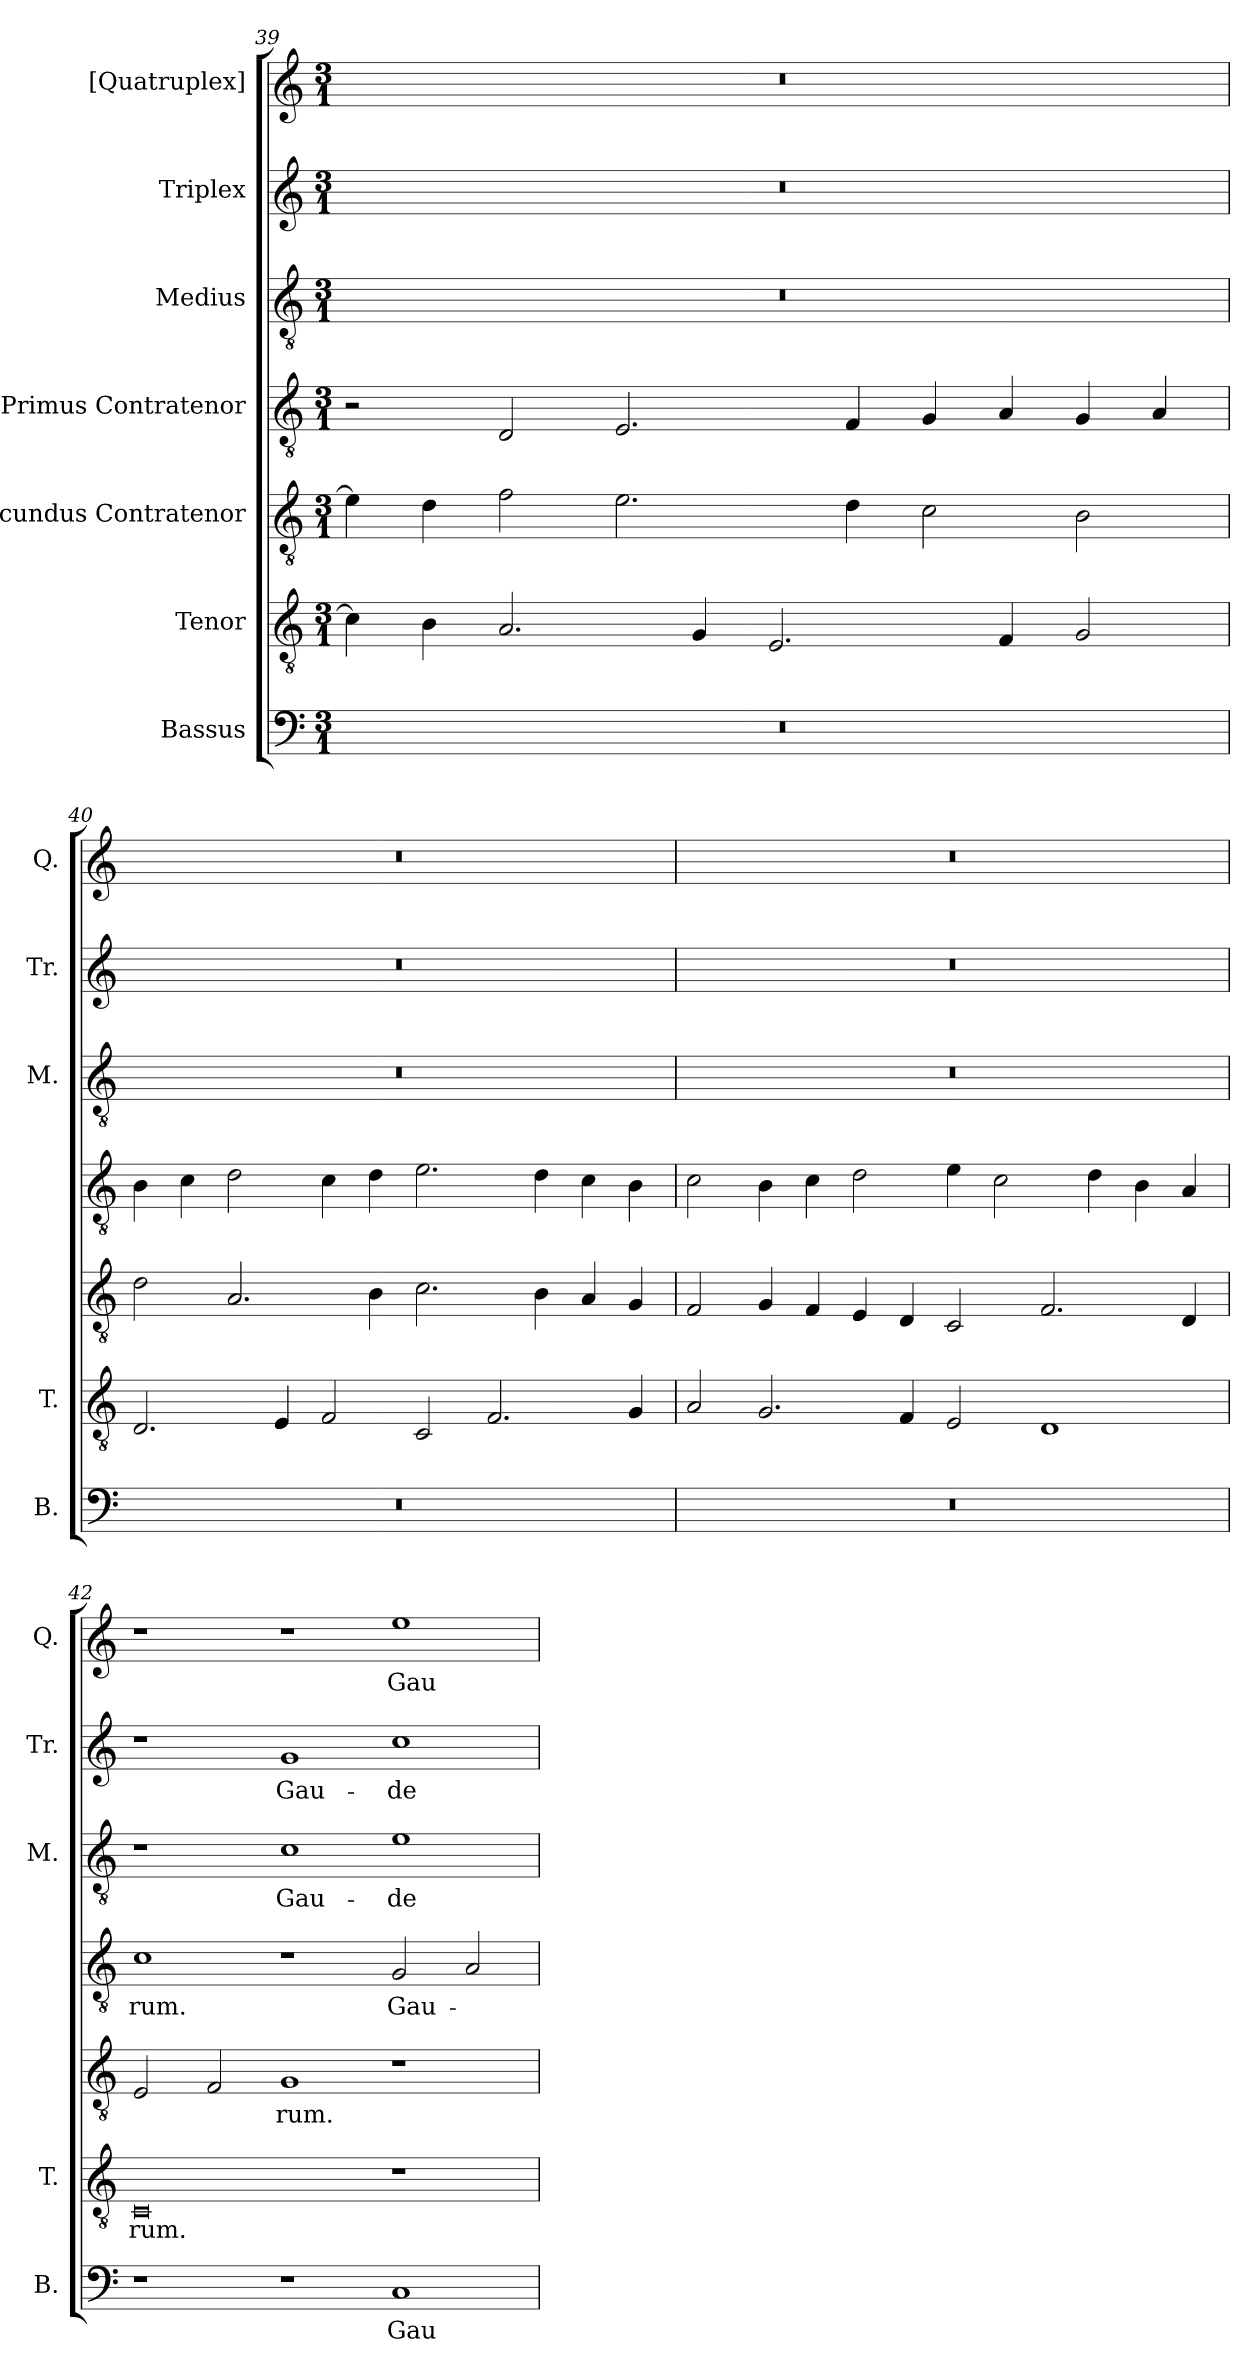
**kern	**text	**kern	**text	**kern	**text	**kern	**text	**kern	**text	**kern	**text	**kern	**text
*part7	*part7	*part6	*part6	*part5	*part5	*part4	*part4	*part3	*part3	*part2	*part2	*part1	*part1
*staff7	*staff7	*staff6	*staff6	*staff5	*staff5	*staff4	*staff4	*staff3	*staff3	*staff2	*staff2	*staff1	*staff1
*I"Bassus	*	*I"Tenor	*	*I"Secundus Contratenor	*	*I"Primus Contratenor	*	*I"Medius	*	*I"Triplex	*	*I"[Quatruplex]	*
*I'B.	*	*I'T.	*	*	*	*	*	*I'M.	*	*I'Tr.	*	*I'Q.	*
!!LO:PB:g=z
*clefF4	*	*clefGv2	*	*clefGv2	*	*clefGv2	*	*clefGv2	*	*clefG2	*	*clefG2	*
*	*	*ITrd7c12	*	*ITrd7c12	*	*ITrd7c12	*	*ITrd7c12	*	*	*	*	*
*k[]	*	*k[]	*	*k[]	*	*k[]	*	*k[]	*	*k[]	*	*k[]	*
*C:	*	*C:	*	*C:	*	*C:	*	*C:	*	*C:	*	*C:	*
*M3/1	*	*M3/1	*	*M3/1	*	*M3/1	*	*M3/1	*	*M3/1	*	*M3/1	*
=39	=39	=39	=39	=39	=39	=39	=39	=39	=39	=39	=39	=39	=39
!LO:N:vis=1	!	!	!	!	!	!	!	!LO:N:vis=1	!	!LO:N:vis=1	!	!LO:N:vis=1	!
0.r	.	4Ci\]	.	4Ei\]	.	2r	.	0.r	.	0.r	.	0.r	.
.	.	4BBi\	.	4Di\	.	.	.	.	.	.	.	.	.
.	.	2.AAi/	.	2Fi\	.	2DDi/	.	.	.	.	.	.	.
.	.	.	.	2.Ei\	.	2.EEi/	.	.	.	.	.	.	.
.	.	4GGi/	.	.	.	.	.	.	.	.	.	.	.
.	.	2.EEi/	.	.	.	.	.	.	.	.	.	.	.
.	.	.	.	4Di\	.	4FFi/	.	.	.	.	.	.	.
.	.	.	.	2Ci\	.	4GGi/	.	.	.	.	.	.	.
.	.	4FFi/	.	.	.	4AAi/	.	.	.	.	.	.	.
.	.	2GGi/	.	2BBi\	.	4GGi/	.	.	.	.	.	.	.
.	.	.	.	.	.	4AAi/	.	.	.	.	.	.	.
=40`	=40`	=40`	=40`	=40`	=40`	=40`	=40`	=40`	=40`	=40`	=40`	=40`	=40`
!LO:N:vis=1	!	!	!	!	!	!	!	!LO:N:vis=1	!	!LO:N:vis=1	!	!LO:N:vis=1	!
0.r	.	2.DDi/	.	2Di\	.	4BBi\	.	0.r	.	0.r	.	0.r	.
.	.	.	.	.	.	4Ci\	.	.	.	.	.	.	.
.	.	.	.	2.AAi/	.	2Di\	.	.	.	.	.	.	.
.	.	4EEi/	.	.	.	.	.	.	.	.	.	.	.
.	.	2FFi/	.	.	.	4Ci\	.	.	.	.	.	.	.
.	.	.	.	4BBi\	.	4Di\	.	.	.	.	.	.	.
.	.	2CCi/	.	2.Ci\	.	2.Ei\	.	.	.	.	.	.	.
.	.	2.FFi/	.	.	.	.	.	.	.	.	.	.	.
.	.	.	.	4BBi\	.	4Di\	.	.	.	.	.	.	.
.	.	.	.	4AAi/	.	4Ci\	.	.	.	.	.	.	.
.	.	4GGi/	.	4GGi/	.	4BBi\	.	.	.	.	.	.	.
=41`	=41`	=41`	=41`	=41`	=41`	=41`	=41`	=41`	=41`	=41`	=41`	=41`	=41`
!LO:N:vis=1	!	!	!	!	!	!	!	!LO:N:vis=1	!	!LO:N:vis=1	!	!LO:N:vis=1	!
0.r	.	2AAi/	.	2FFi/	.	2Ci\	.	0.r	.	0.r	.	0.r	.
.	.	2.GGi/	.	4GGi/	.	4BBi\	.	.	.	.	.	.	.
.	.	.	.	4FFi/	.	4Ci\	.	.	.	.	.	.	.
.	.	.	.	4EEi/	.	2Di\	.	.	.	.	.	.	.
.	.	4FFi/	.	4DDi/	.	.	.	.	.	.	.	.	.
.	.	2EEi/	.	2CCi/	.	4Ei\	.	.	.	.	.	.	.
.	.	.	.	.	.	2Ci\	.	.	.	.	.	.	.
.	.	1DDi	.	2.FFi/	.	.	.	.	.	.	.	.	.
.	.	.	.	.	.	4Di\	.	.	.	.	.	.	.
.	.	.	.	.	.	4BBi\	.	.	.	.	.	.	.
.	.	.	.	4DDi/	.	4AAi/	.	.	.	.	.	.	.
!!LO:LB:g=z
=42`	=42`	=42`	=42`	=42`	=42`	=42`	=42`	=42`	=42`	=42`	=42`	=42`	=42`
!	!	!	!LO:LY:b:color=#000000	!	!	!	!	!	!	!	!	!	!
!	!	!	!	!	!	!	!LO:LY:b:color=#000000	!	!	!	!	!	!
1r	.	0CCi	-rum.	2EEi/	.	1Ci	-rum.	1r	.	1r	.	1r	.
.	.	.	.	2FFi/	.	.	.	.	.	.	.	.	.
!	!	!	!	!	!LO:LY:b:color=#000000	!	!	!	!	!	!	!	!
!	!	!	!	!	!	!	!	!	!LO:LY:b:color=#000000	!	!	!	!
!	!	!	!	!	!	!	!	!	!	!	!LO:LY:b:color=#000000	!	!
1r	.	.	.	1GGi	-rum.	1r	.	1Ci	Gau-	1gi	Gau-	1r	.
!	!LO:LY:b:color=#000000	!	!	!	!	!	!	!	!	!	!	!	!
!	!	!	!	!	!	!	!LO:LY:b:color=#000000	!	!	!	!	!	!
!	!	!	!	!	!	!	!	!	!LO:LY:b:color=#000000	!	!	!	!
!	!	!	!	!	!	!	!	!	!	!	!LO:LY:b:color=#000000	!	!
!	!	!	!	!	!	!	!	!	!	!	!	!	!LO:LY:b:color=#000000
1Ci	Gau-	1r	.	1r	.	2GGi/	Gau-	1Ei	-de	1cci	-de	1eei	Gau-
.	.	.	.	.	.	2AAi/	.	.	.	.	.	.	.
=`	=`	=`	=`	=`	=`	=`	=`	=`	=`	=`	=`	=`	=`
*-	*-	*-	*-	*-	*-	*-	*-	*-	*-	*-	*-	*-	*-
